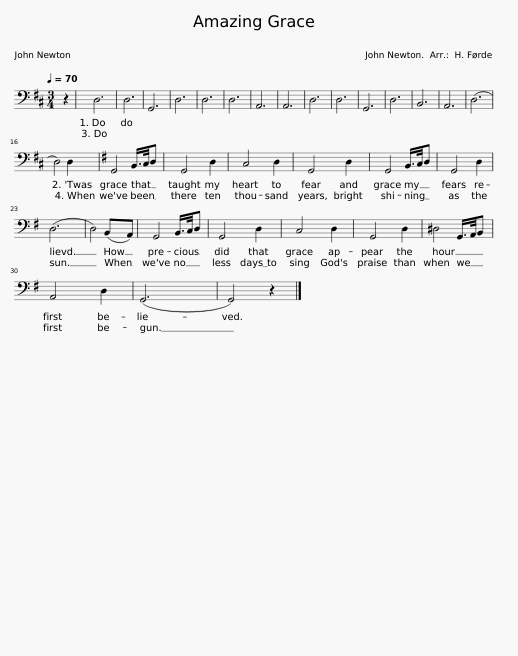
X:1
L:1/8
Q:1/4=70
M:3/4
I:linebreak $
K:D
V:1 bass
V:1
 z2 | D,6 | D,6 | G,,6 | D,6 | %5
 D,6 | D,6 | A,,6 | A,,6 | D,6 | %10
 D,6 | G,,6 | D,6 | B,,6 | A,,6 | %15
 (D,6 |$ D,4) D,2 |[K:G] G,,4 B,,/>C,/D, | G,,4 D,2 | C,4 D,2 | %20
 G,,4 D,2 | G,,4 B,,/>C,/D, | G,,4 D,2 |$ (D,6 | D,4) (B,,A,,) | %25
 G,,4 B,,/>C,/D, | G,,4 D,2 | C,4 D,2 | G,,4 D,2 | ^D,4 G,,/>A,,/B,, |$ %30
 A,,4 D,2 | (G,,6 | G,,4) z2 |] %33
